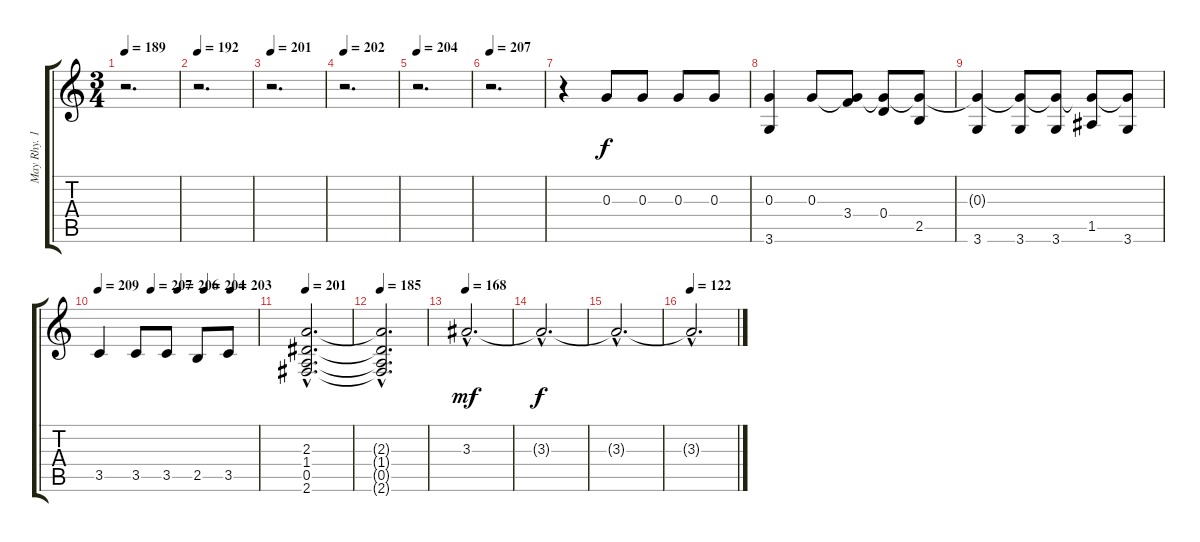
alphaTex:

\track ("May Rhy. 1" "May Rhy. 1") {instrument distortionguitar}
\staff {score tabs}
\tuning (E4 B3 G3 D3 A2 E2) {hide}
\ts (3 4)
\tempo 189
\clef g2
\ks c
r.2{d dy f} |
\tempo 192
r.2{d} |
\tempo 201
r.2{d} |
\tempo 202
r.2{d} |
\tempo 204
r.2{d} |
\tempo 207
r.2{d} |
r.4 0.3.8{volume 12 balance 0} 0.3.8 0.3.8 0.3.8 |
(0.3 3.6).4 0.3.8 (0.3{t} 3.4).8 (0.3{t} 0.4).8 (0.3{t} 2.5).8 |
(0.3{t} 3.6).4 (0.3{t} 3.6).8 (0.3{t} 3.6).8 (0.3{t} 1.5).8 (0.3{t} 3.6).8 |
\tempo 209
\tempo (207 0.3333333333333333)
\tempo (206 0.5)
\tempo (204 0.6666666666666666)
\tempo (203 0.8333333333333334)
3.5.4 3.5.8 3.5.8 2.5.8 3.5.8 |
\tempo 201
(2.3{hac} 1.4{hac} 0.5{hac} 2.6{hac}).2{d} |
\tempo 185
(2.3{hac t} 1.4{hac t} 0.5{hac t} 2.6{hac t}).2{d} |
\tempo 168
3.3{hac}.2{d dy mf} |
3.3{hac t}.2{d dy f} |
3.3{hac t}.2{d} |
\tempo 122
3.3{hac t}.2{d}
